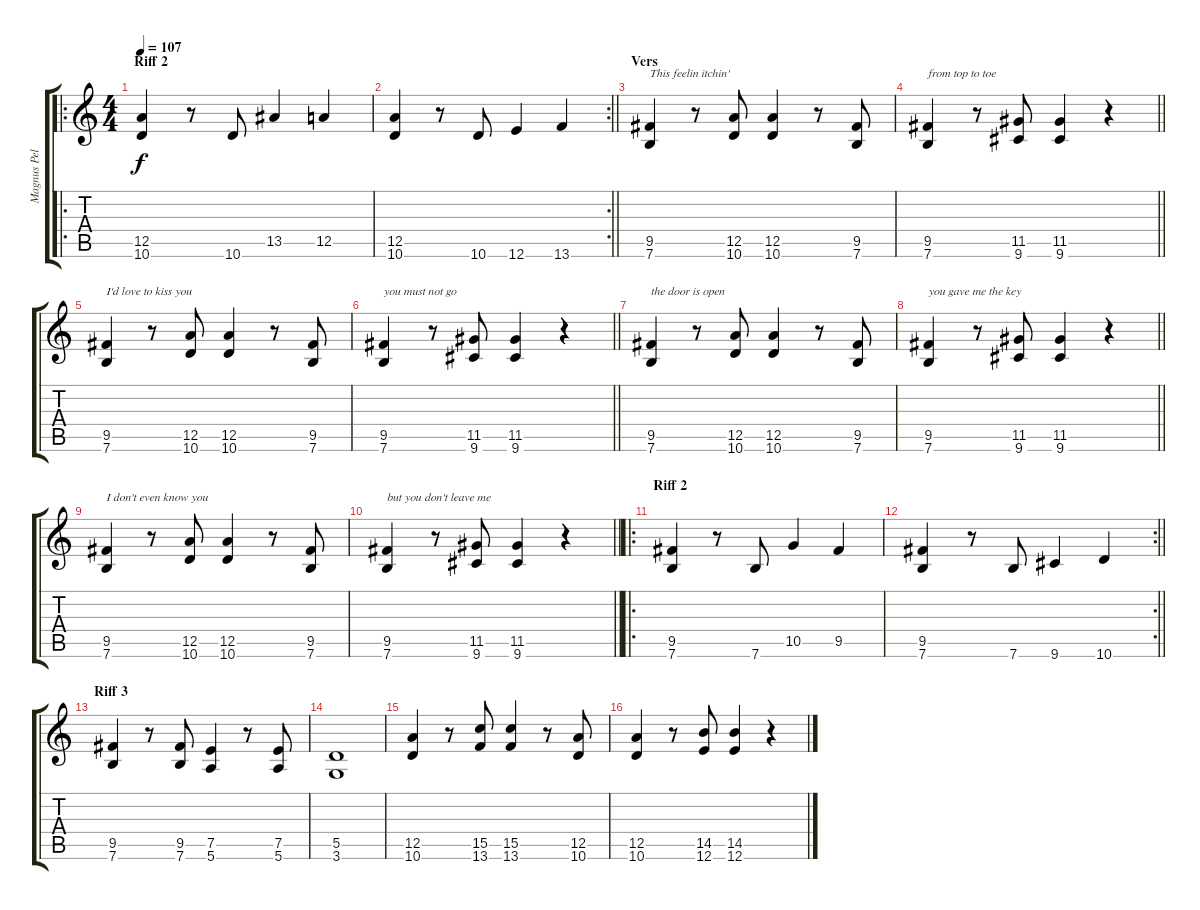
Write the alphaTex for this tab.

\track ("Magnus Pelander" "Magnus Pel") {instrument overdrivenguitar}
\staff {score tabs}
\tuning (E4 B3 G3 D3 A2 E2) {hide}
\ro
\ts (4 4)
\section ("" "Riff 2")
\tempo 107
\clef g2
\ks aminor
(12.5 10.6).4{dy f} r.8 10.6.8 13.5.4 12.5.4 |
\rc 2
\barLineRight lightlight
(12.5 10.6).4 r.8 10.6.8 12.6.4 13.6.4 |
\section ("" "Vers")
(9.5 7.6).4{txt "This feelin itchin' "} r.8 (12.5 10.6).8 (12.5 10.6).4 r.8 (9.5 7.6).8 |
\barLineRight lightlight
(9.5 7.6).4{txt "from top to toe"} r.8 (11.5 9.6).8 (11.5 9.6).4 r.4 |
(9.5 7.6).4{txt "I'd love to kiss you"} r.8 (12.5 10.6).8 (12.5 10.6).4 r.8 (9.5 7.6).8 |
\barLineRight lightlight
(9.5 7.6).4{txt "you must not go"} r.8 (11.5 9.6).8 (11.5 9.6).4 r.4 |
(9.5 7.6).4{txt "the door is open"} r.8 (12.5 10.6).8 (12.5 10.6).4 r.8 (9.5 7.6).8 |
\barLineRight lightlight
(9.5 7.6).4{txt "you gave me the key"} r.8 (11.5 9.6).8 (11.5 9.6).4 r.4 |
(9.5 7.6).4{txt "I don't even know you"} r.8 (12.5 10.6).8 (12.5 10.6).4 r.8 (9.5 7.6).8 |
\barLineRight lightlight
(9.5 7.6).4{txt "but you don't leave me"} r.8 (11.5 9.6).8 (11.5 9.6).4 r.4 |
\ro
\section ("" "Riff 2")
(9.5 7.6).4 r.8 7.6.8 10.5.4 9.5.4 |
\rc 2
\barLineRight lightlight
(9.5 7.6).4 r.8 7.6.8 9.6.4 10.6.4 |
\section ("" "Riff 3")
(9.5 7.6).4 r.8 (9.5 7.6).8 (7.5 5.6).4 r.8 (7.5 5.6).8 |
(5.5 3.6).1 |
(12.5 10.6).4 r.8 (15.5 13.6).8 (15.5 13.6).4 r.8 (12.5 10.6).8 |
(12.5 10.6).4 r.8 (14.5 12.6).8 (14.5 12.6).4 r.4
